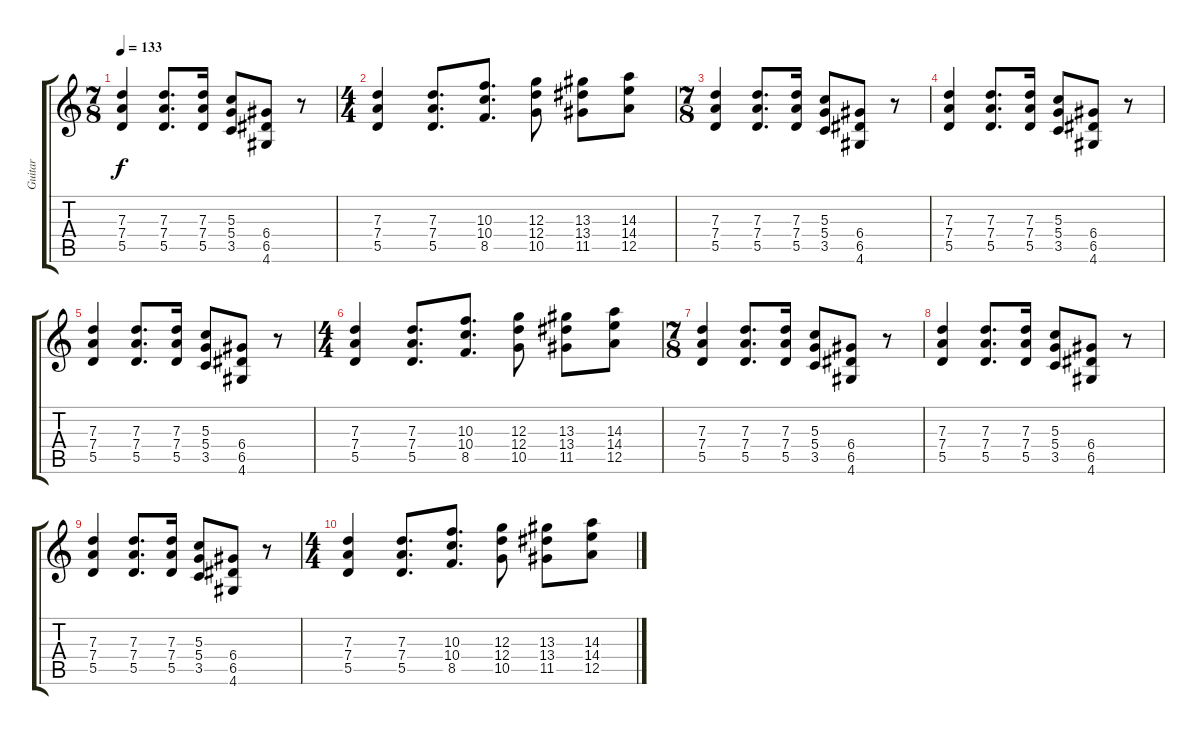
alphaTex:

\track ("Guitar" "Guitar") {instrument distortionguitar}
\staff {score tabs}
\tuning (E4 B3 G3 D3 A2 E2) {hide}
\ts (7 8)
\tempo 133
\clef g2
\ks c
(7.3 7.4 5.5).4{dy f} (7.3 7.4 5.5).8{d} (7.3 7.4 5.5).16 (5.3 5.4 3.5).8 (6.4 6.5 4.6).8 r.8 |
\ts (4 4)
(7.3 7.4 5.5).4 (7.3 7.4 5.5).8{d} (10.3 10.4 8.5).8{d} (12.3 12.4 10.5).8 (13.3 13.4 11.5).8 (14.3 14.4 12.5).8 |
\ts (7 8)
(7.3 7.4 5.5).4 (7.3 7.4 5.5).8{d} (7.3 7.4 5.5).16 (5.3 5.4 3.5).8 (6.4 6.5 4.6).8 r.8 |
(7.3 7.4 5.5).4 (7.3 7.4 5.5).8{d} (7.3 7.4 5.5).16 (5.3 5.4 3.5).8 (6.4 6.5 4.6).8 r.8 |
(7.3 7.4 5.5).4 (7.3 7.4 5.5).8{d} (7.3 7.4 5.5).16 (5.3 5.4 3.5).8 (6.4 6.5 4.6).8 r.8 |
\ts (4 4)
(7.3 7.4 5.5).4 (7.3 7.4 5.5).8{d} (10.3 10.4 8.5).8{d} (12.3 12.4 10.5).8 (13.3 13.4 11.5).8 (14.3 14.4 12.5).8 |
\ts (7 8)
(7.3 7.4 5.5).4 (7.3 7.4 5.5).8{d} (7.3 7.4 5.5).16 (5.3 5.4 3.5).8 (6.4 6.5 4.6).8 r.8 |
(7.3 7.4 5.5).4 (7.3 7.4 5.5).8{d} (7.3 7.4 5.5).16 (5.3 5.4 3.5).8 (6.4 6.5 4.6).8 r.8 |
(7.3 7.4 5.5).4 (7.3 7.4 5.5).8{d} (7.3 7.4 5.5).16 (5.3 5.4 3.5).8 (6.4 6.5 4.6).8 r.8 |
\ts (4 4)
(7.3 7.4 5.5).4 (7.3 7.4 5.5).8{d} (10.3 10.4 8.5).8{d} (12.3 12.4 10.5).8 (13.3 13.4 11.5).8 (14.3 14.4 12.5).8
